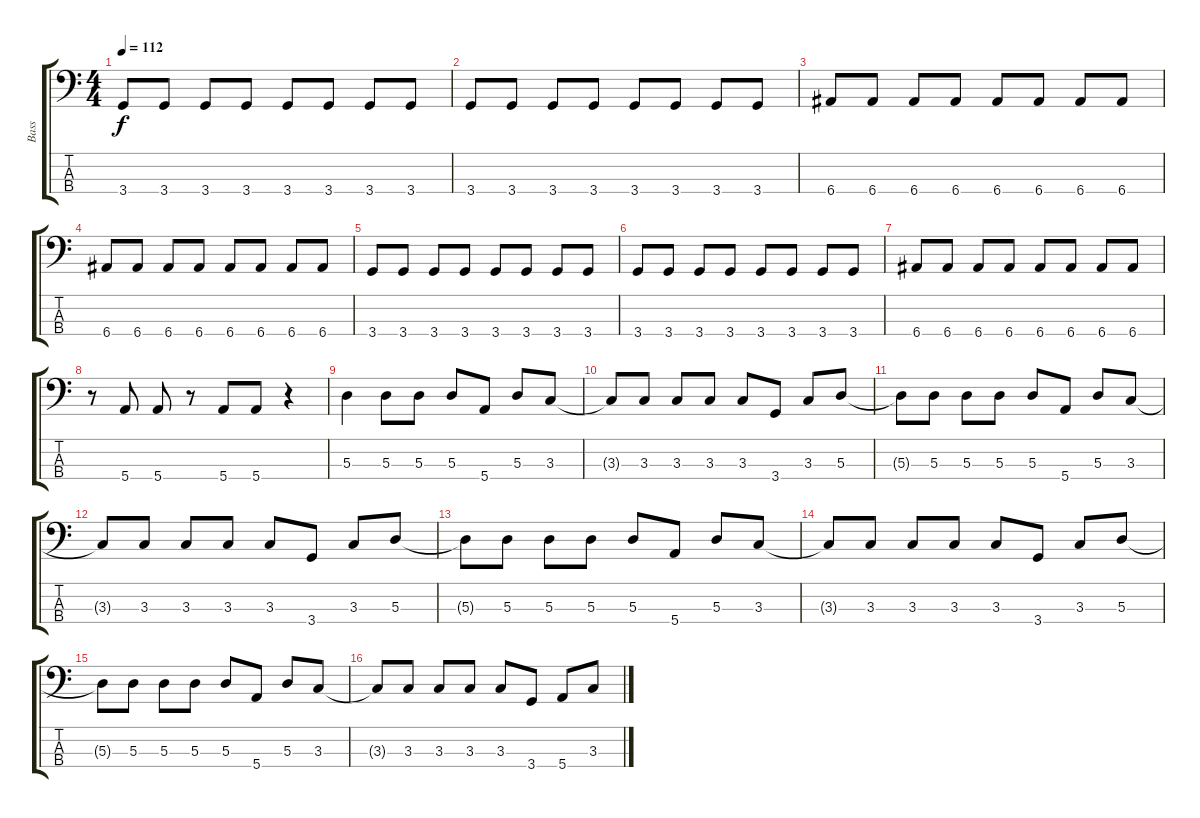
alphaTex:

\track ("Bass" "Bass") {instrument acousticbass}
\staff {score tabs}
\tuning (G2 D2 A1 E1) {hide}
\ts (4 4)
\tempo 112
\clef f4
\ks c
3.4.8{dy f} 3.4.8 3.4.8 3.4.8 3.4.8 3.4.8 3.4.8 3.4.8 |
3.4.8 3.4.8 3.4.8 3.4.8 3.4.8 3.4.8 3.4.8 3.4.8 |
6.4.8 6.4.8 6.4.8 6.4.8 6.4.8 6.4.8 6.4.8 6.4.8 |
6.4.8 6.4.8 6.4.8 6.4.8 6.4.8 6.4.8 6.4.8 6.4.8 |
3.4.8 3.4.8 3.4.8 3.4.8 3.4.8 3.4.8 3.4.8 3.4.8 |
3.4.8 3.4.8 3.4.8 3.4.8 3.4.8 3.4.8 3.4.8 3.4.8 |
6.4.8 6.4.8 6.4.8 6.4.8 6.4.8 6.4.8 6.4.8 6.4.8 |
r.8 5.4.8 5.4.8 r.8 5.4.8 5.4.8 r.4 |
5.3.4 5.3.8 5.3.8 5.3.8 5.4.8 5.3.8 3.3.8 |
3.3{t}.8 3.3.8 3.3.8 3.3.8 3.3.8 3.4.8 3.3.8 5.3.8 |
5.3{t}.8 5.3.8 5.3.8 5.3.8 5.3.8 5.4.8 5.3.8 3.3.8 |
3.3{t}.8 3.3.8 3.3.8 3.3.8 3.3.8 3.4.8 3.3.8 5.3.8 |
5.3{t}.8 5.3.8 5.3.8 5.3.8 5.3.8 5.4.8 5.3.8 3.3.8 |
3.3{t}.8 3.3.8 3.3.8 3.3.8 3.3.8 3.4.8 3.3.8 5.3.8 |
5.3{t}.8 5.3.8 5.3.8 5.3.8 5.3.8 5.4.8 5.3.8 3.3.8 |
3.3{t}.8 3.3.8 3.3.8 3.3.8 3.3.8 3.4.8 5.4.8 3.3.8
